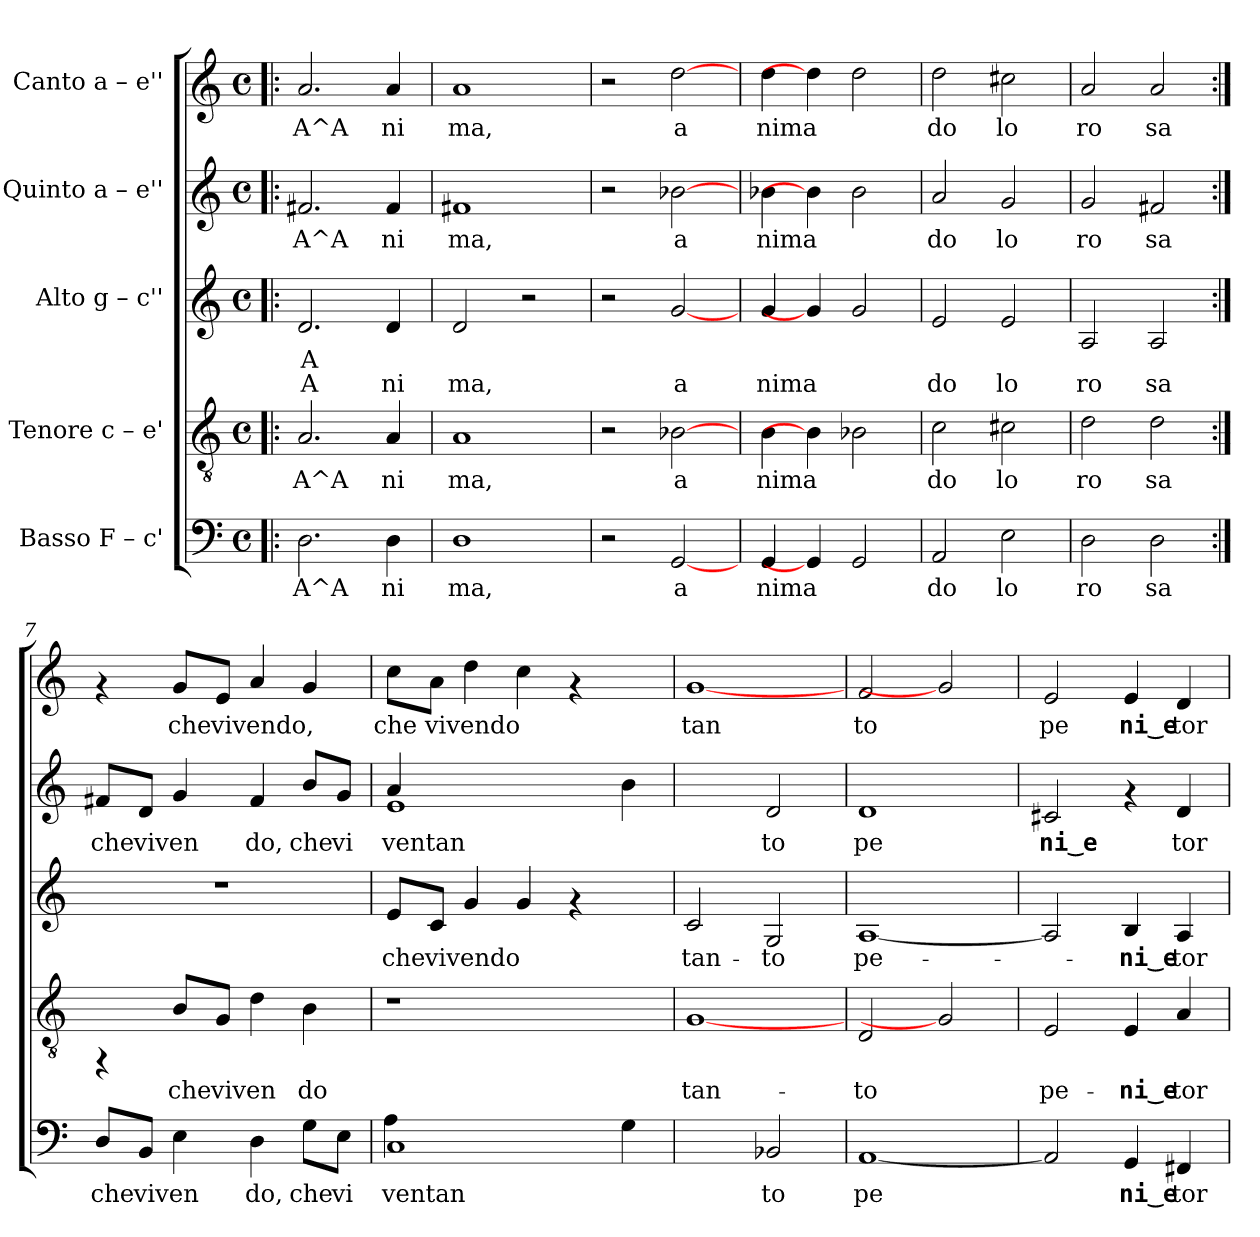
**kern	**text	**kern	**text	**kern	**text	**text	**kern	**text	**kern	**text
*part5	*part5	*part4	*part4	*part3	*part3	*part3	*part2	*part2	*part1	*part1
*staff5	*staff5	*staff4	*staff4	*staff3	*staff3	*staff3	*staff2	*staff2	*staff1	*staff1
*I"Basso  F – c'	*	*I"Tenore  c – e'	*	*I"Alto  g – c''	*	*	*I"Quinto  a – e''	*	*I"Canto  a – e''	*
!!LO:PB:g=z
*stria5	*	*stria5	*	*stria5	*	*	*stria5	*	*stria5	*
*clefF4	*	*clefGv2	*	*clefG2	*	*	*clefG2	*	*clefG2	*
*k[]	*	*k[]	*	*k[]	*	*	*k[]	*	*k[]	*
*C:	*	*C:	*	*C:	*	*	*C:	*	*C:	*
*M4/4	*	*M4/4	*	*M4/4	*	*	*M4/4	*	*M4/4	*
*met(c)	*	*met(c)	*	*met(c)	*	*	*met(c)	*	*met(c)	*
=1!|:	=1!|:	=1!|:	=1!|:	=1!|:	=1!|:	=1!|:	=1!|:	=1!|:	=1!|:	=1!|:
!	!LO:LY:b:rj	!	!LO:LY:b:rj	!	!LO:LY:b:rj	!LO:LY:b:rj	!	!LO:LY:b:rj	!	!LO:LY:b:rj
2.D\	A^A	2.A/	A^A	2.d/	A	A	2.f#X/	A^A	2.a/	A^A
!	!LO:LY:b:rj	!	!LO:LY:b:rj	!	!LO:LY:b:rj	!LO:LY:b:rj	!	!LO:LY:b:rj	!	!LO:LY:b:rj
4D\	ni	4A/	ni	4d/	.	ni	4f#/	ni	4a/	ni
=2	=2	=2	=2	=2	=2	=2	=2	=2	=2	=2
!	!LO:LY:b:rj	!	!LO:LY:b:rj	!	!LO:LY:b:rj	!LO:LY:b:rj	!	!LO:LY:b:rj	!	!LO:LY:b:rj
1D	ma,	1A	ma,	2d/	.	ma,	1f#X	ma,	1a	ma,
.	.	.	.	2r	.	.	.	.	.	.
=3	=3	=3	=3	=3	=3	=3	=3	=3	=3	=3
2r	.	2r	.	2r	.	.	2r	.	2r	.
!	!LO:LY:b:rj	!	!LO:LY:b:rj	!	!LO:LY:b:rj	!LO:LY:b:rj	!	!LO:LY:b:rj	!	!LO:LY:b:rj
[2GG/	a	[2B-X\	a	[2g/	.	a	[2b-X\	a	[2dd\	a
=4	=4	=4	=4	=4	=4	=4	=4	=4	=4	=4
!	!LO:LY:b:rj	!	!LO:LY:b:rj	!	!LO:LY:b:rj	!LO:LY:b:rj	!	!LO:LY:b:rj	!	!LO:LY:b:rj
4GG/	nima	4B\	nima	4g/	.	nima	4b-X\	nima	4dd\	nima
4GG/]	.	4B-\]	.	4g/]	.	.	4b-\]	.	4dd\]	.
!	!LO:LY:b:rj	!	!LO:LY:b:rj	!	!LO:LY:b:rj	!LO:LY:b:rj	!	!LO:LY:b:rj	!	!LO:LY:b:rj
2GG/	.	2B-X\	.	2g/	.	.	2b-\	.	2dd\	.
=5	=5	=5	=5	=5	=5	=5	=5	=5	=5	=5
!	!LO:LY:b:rj	!	!LO:LY:b:rj	!	!LO:LY:b:rj	!LO:LY:b:rj	!	!LO:LY:b:rj	!	!LO:LY:b:rj
2AA/	do	2c\	do	2e/	.	do	2a/	do	2dd\	do
!	!LO:LY:b:rj	!	!LO:LY:b:rj	!	!LO:LY:b:rj	!LO:LY:b:rj	!	!LO:LY:b:rj	!	!LO:LY:b:rj
2E\	lo	2c#X\	lo	2e/	.	lo	2g/	lo	2cc#X\	lo
=6	=6	=6	=6	=6	=6	=6	=6	=6	=6	=6
!	!LO:LY:b:rj	!	!LO:LY:b:rj	!	!LO:LY:b:rj	!LO:LY:b:rj	!	!LO:LY:b:rj	!	!LO:LY:b:rj
2D\	ro	2d\	ro	2A/	.	ro	2g/	ro	2a/	ro
!	!LO:LY:b:rj	!	!LO:LY:b:rj	!	!LO:LY:b:rj	!LO:LY:b:rj	!	!LO:LY:b:rj	!	!LO:LY:b:rj
2D\	sa	2d\	sa	2A/	.	sa	2f#X/	sa	2a/	sa
=7:|!	=7:|!	=7:|!	=7:|!	=7:|!	=7:|!	=7:|!	=7:|!	=7:|!	=7:|!	=7:|!
!	!LO:LY:b:rj	!	!	!	!	!	!	!LO:LY:b:rj	!	!
8D/L	che	4rFF	.	1r	.	.	8f#X/L	che	4rf	.
!	!LO:LY:b:rj	!	!	!	!	!	!	!LO:LY:b:rj	!	!
8BB/J	viven	.	.	.	.	.	8d/J	viven	.	.
!	!LO:LY:b:rj	!	!LO:LY:b:rj	!	!	!	!	!LO:LY:b:rj	!	!LO:LY:b:rj
4E\	.	8B/L	che	.	.	.	4g/	.	8g/L	che
!	!	!	!LO:LY:b:rj	!	!	!	!	!	!	!LO:LY:b:rj
.	.	8G/J	viven	.	.	.	.	.	8e/J	vivendo,
!	!LO:LY:b:rj	!	!LO:LY:b:rj	!	!	!	!	!LO:LY:b:rj	!	!LO:LY:b:rj
4D\	do,	4d\	.	.	.	.	4f#/	do,	4a/	.
!	!LO:LY:b:rj	!	!LO:LY:b:rj	!	!	!	!	!LO:LY:b:rj	!	!LO:LY:b:rj
8G\L	che	4B\	do	.	.	.	8b/L	che	4g/	.
!	!LO:LY:b:rj	!	!	!	!	!	!	!LO:LY:b:rj	!	!
8E\J	vi	.	.	.	.	.	8g/J	vi	.	.
!!LO:LB:g=z
=8	=8	=8	=8	=8	=8	=8	=8	=8	=8	=8
*^	*	*	*	*	*	*	*	*	*	*
!	!	!LO:LY:b:rj	!	!	!	!LO:LY:b:rj	!	!	!LO:LY:b:rj	!	!LO:LY:b:rj
*	*	*	*	*	*	*	*	*^	*	*	*
1C	4A\	ventan	1r	.	8e/L	che	.	1e	4a/	ventan	8cc\L	che
!	!	!	!	!	!	!LO:LY:b:rj	!	!	!	!	!	!LO:LY:b:rj
.	.	.	.	.	8c/J	vivendo	.	.	.	.	8a\J	vivendo
!	!	!	!	!	!	!LO:LY:b:rj	!	!	!	!	!	!LO:LY:b:rj
.	1ryy	.	.	.	4g/	.	.	.	1ryy	.	4dd\	.
!	!	!	!	!	!	!LO:LY:b:rj	!	!	!	!	!	!LO:LY:b:rj
.	.	.	.	.	4g/	.	.	.	.	.	4cc\	.
.	.	.	.	.	4rf	.	.	.	.	.	4rf	.
!	!	!LO:LY:b:rj	!	!	!	!	!	!	!	!LO:LY:b:rj	!	!
4G\	.	.	4ryy	.	4ryy	.	.	4b\	.	.	4ryy	.
*v	*v	*	*	*	*	*	*	*v	*v	*	*	*
=9	=9	=9	=9	=9	=9	=9	=9	=9	=9	=9
!	!	!	!LO:LY:b:rj	!	!LO:LY:b:rj	!	!	!	!	!LO:LY:b:rj
2ryy	.	[1G	tan-	2c/	tan-	.	2ryy	.	[1g	tan
!	!LO:LY:b:rj	!	!	!	!LO:LY:b:rj	!	!	!LO:LY:b:rj	!	!
2BB-X/	to	.	.	2G/	-to	.	2d/	to	.	.
=10	=10	=10	=10	=10	=10	=10	=10	=10	=10	=10
!	!LO:LY:b:rj	!	!LO:LY:b:rj	!	!LO:LY:b:rj	!	!	!LO:LY:b:rj	!	!LO:LY:b:rj
[1AA	pe	2D/	-to	[1A	pe-	.	1d	pe	2f/	to
.	.	2G]	.	.	.	.	.	.	2g]	.
=11	=11	=11	=11	=11	=11	=11	=11	=11	=11	=11
!	!	!	!LO:LY:b:rj	!	!	!	!	!LO:LY:b:rj	!	!LO:LY:b:rj
2AA]	.	2E/	pe-	2A]	.	.	2c#X/	ni‿e	2e/	pe
!	!LO:LY:b:rj	!	!LO:LY:b:rj	!	!LO:LY:b:rj	!	!	!	!	!LO:LY:b:rj
4GG/	ni‿e	4E/	-ni‿e	4B/	-ni‿e	.	4rf	.	4e/	ni‿e
!	!LO:LY:b:rj	!	!LO:LY:b:rj	!	!LO:LY:b:rj	!	!	!LO:LY:b:rj	!	!LO:LY:b:rj
4FF#X/	tor	4A/	tor-	4A/	tor-	.	4d/	tor	4d/	tor
=	=	=	=	=	=	=	=	=	=	=
*-	*-	*-	*-	*-	*-	*-	*-	*-	*-	*-
